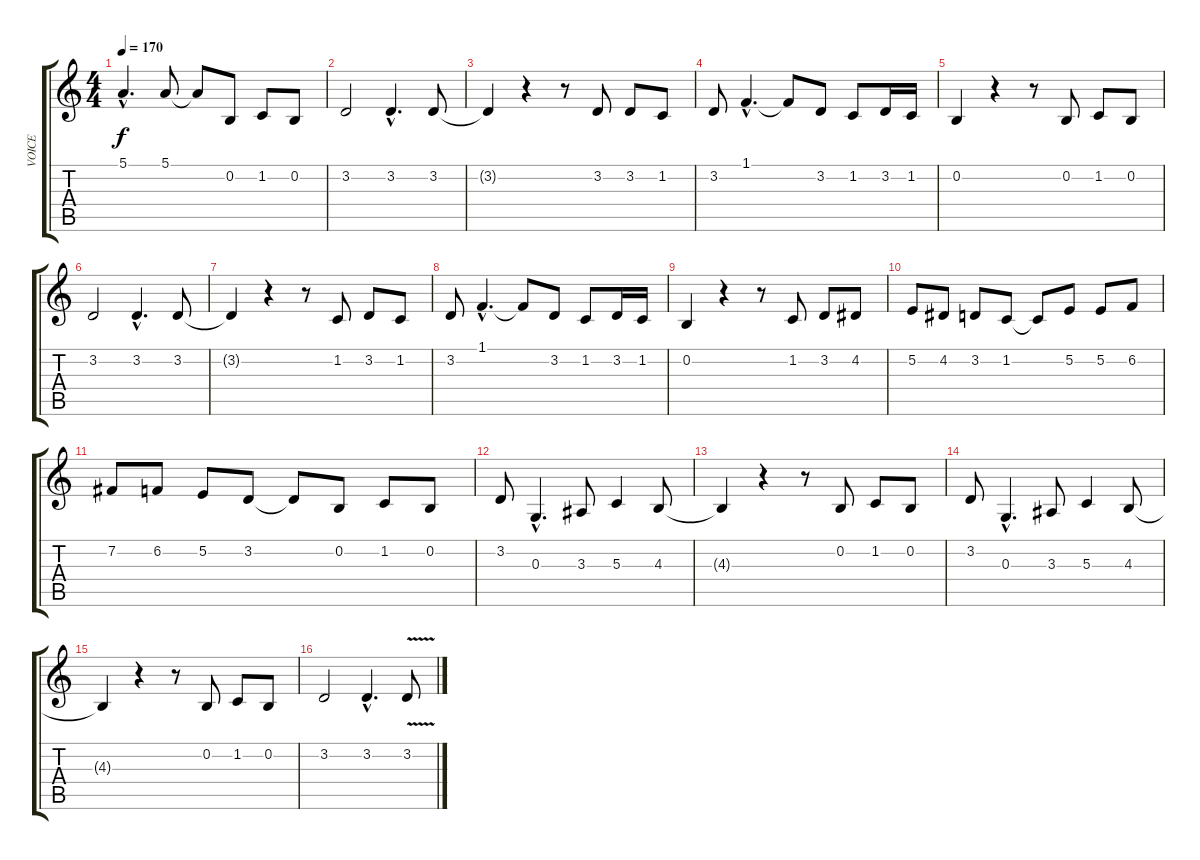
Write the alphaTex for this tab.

\track ("VOICE" "VOICE") {instrument lead2sawtooth}
\staff {score tabs}
\tuning (E4 B3 G3 D3 A2 E2) {hide}
\ts (4 4)
\tempo 170
\clef g2
\ks c
5.1{hac}.4{d dy f} 5.1.8 5.1{t}.8 0.2.8 1.2.8 0.2.8 |
3.2.2 3.2{hac}.4{d} 3.2.8 |
3.2{t}.4 r.4 r.8 3.2.8 3.2.8 1.2.8 |
3.2.8 1.1{hac}.4{d} 1.1{t}.8 3.2.8 1.2.8 3.2.16 1.2.16 |
0.2.4 r.4 r.8 0.2.8 1.2.8 0.2.8 |
3.2.2 3.2{hac}.4{d} 3.2.8 |
3.2{t}.4 r.4 r.8 1.2.8 3.2.8 1.2.8 |
3.2.8 1.1{hac}.4{d} 1.1{t}.8 3.2.8 1.2.8 3.2.16 1.2.16 |
0.2.4 r.4 r.8 1.2.8 3.2.8 4.2.8 |
5.2.8 4.2.8 3.2.8 1.2.8 1.2{t}.8 5.2.8 5.2.8 6.2.8 |
7.2.8 6.2.8 5.2.8 3.2.8 3.2{t}.8 0.2.8 1.2.8 0.2.8 |
3.2.8 0.3{hac}.4{d} 3.3.8 5.3.4 4.3.8 |
4.3{t}.4 r.4 r.8 0.2.8 1.2.8 0.2.8 |
3.2.8 0.3{hac}.4{d} 3.3.8 5.3.4 4.3.8 |
4.3{t}.4 r.4 r.8 0.2.8 1.2.8 0.2.8 |
3.2.2 3.2{hac}.4{d} 3.2{v}.8
